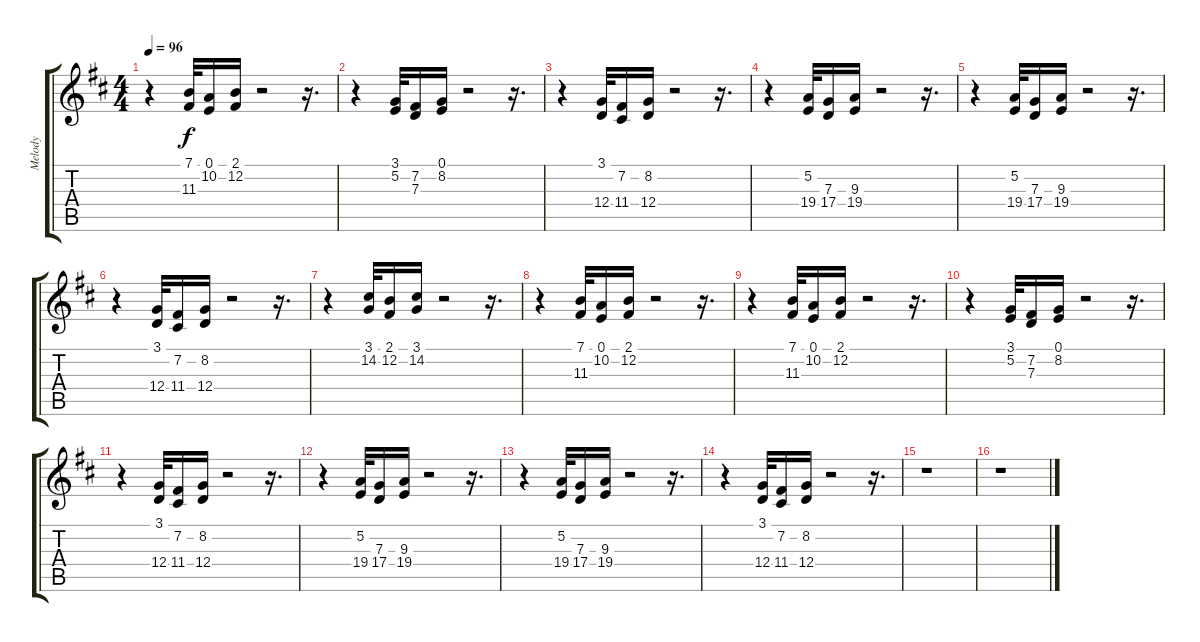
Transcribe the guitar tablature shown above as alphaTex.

\track ("Melody" "Melody") {instrument stringensemble1}
\staff {score tabs}
\tuning (E4 B3 G3 D3 A2 E2) {hide}
\ts (4 4)
\tempo 96
\clef g2
\ks bminor
r.4{dy f} (7.1 11.3).32 (0.1 10.2).16 (2.1 12.2).16 r.2 r.16{d} |
r.4 (3.1 5.2).32 (7.2 7.3).16 (0.1 8.2).16 r.2 r.16{d} |
r.4 (3.1 12.4).32 (7.2 11.4).16 (8.2 12.4).16 r.2 r.16{d} |
r.4 (5.2 19.4).32 (7.3 17.4).16 (9.3 19.4).16 r.2 r.16{d} |
r.4 (5.2 19.4).32 (7.3 17.4).16 (9.3 19.4).16 r.2 r.16{d} |
r.4 (3.1 12.4).32 (7.2 11.4).16 (8.2 12.4).16 r.2 r.16{d} |
r.4 (3.1 14.2).32 (2.1 12.2).16 (3.1 14.2).16 r.2 r.16{d} |
r.4 (7.1 11.3).32 (0.1 10.2).16 (2.1 12.2).16 r.2 r.16{d} |
r.4 (7.1 11.3).32 (0.1 10.2).16 (2.1 12.2).16 r.2 r.16{d} |
r.4 (3.1 5.2).32 (7.2 7.3).16 (0.1 8.2).16 r.2 r.16{d} |
r.4 (3.1 12.4).32 (7.2 11.4).16 (8.2 12.4).16 r.2 r.16{d} |
r.4 (5.2 19.4).32 (7.3 17.4).16 (9.3 19.4).16 r.2 r.16{d} |
r.4 (5.2 19.4).32 (7.3 17.4).16 (9.3 19.4).16 r.2 r.16{d} |
r.4 (3.1 12.4).32 (7.2 11.4).16 (8.2 12.4).16 r.2 r.16{d} |
r.1{volume 13} |
r.1
